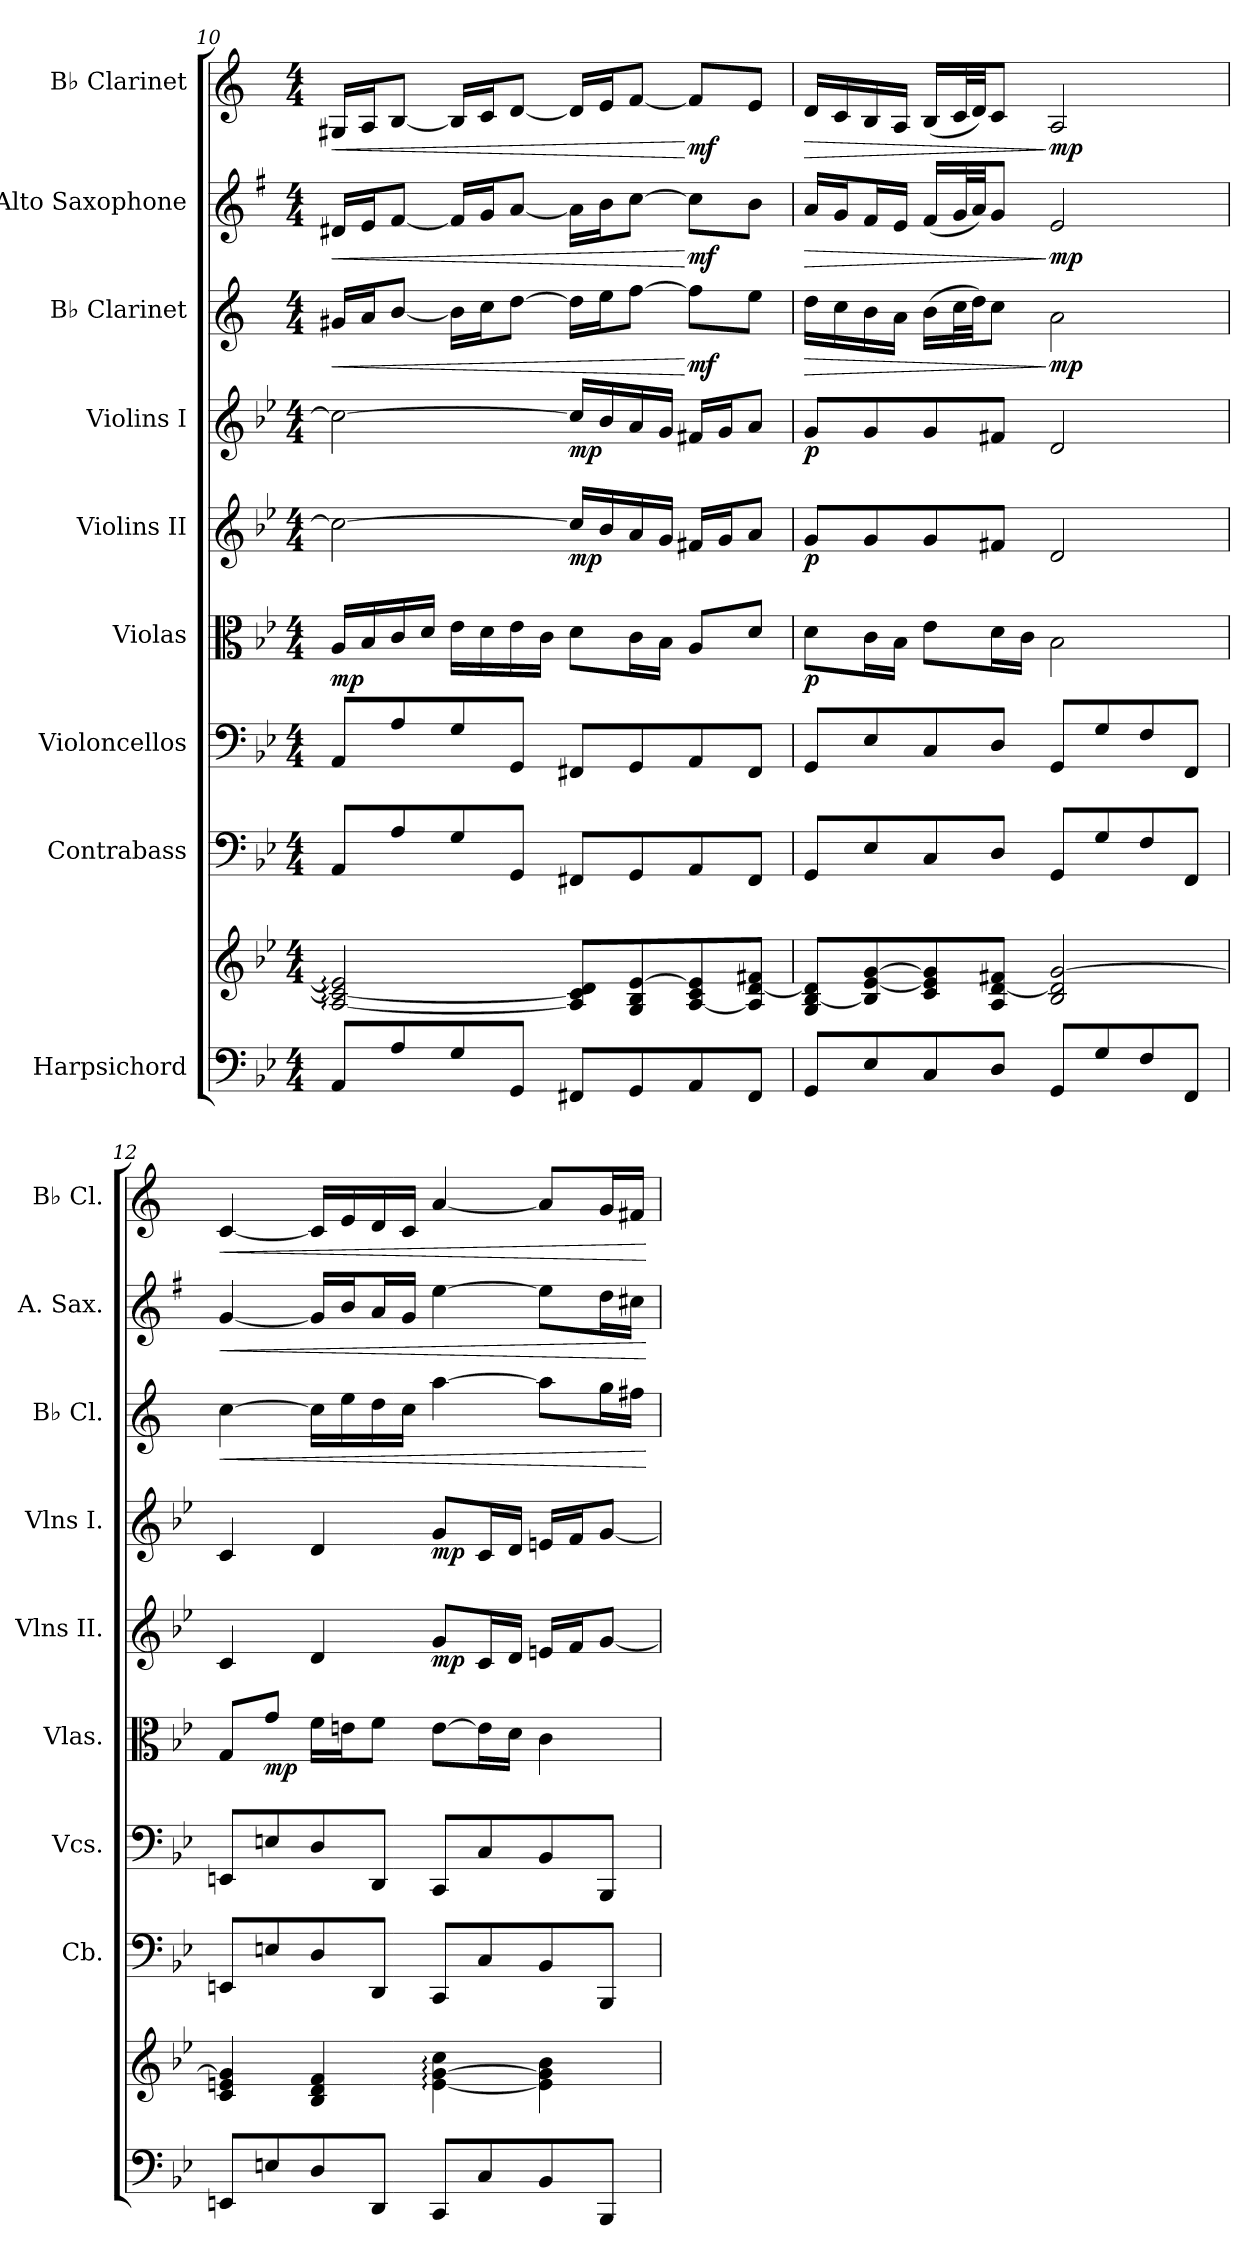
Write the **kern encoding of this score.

**kern	**kern	**kern	**kern	**kern	**dynam	**kern	**dynam	**kern	**dynam	**kern	**dynam	**kern	**dynam	**kern	**dynam
*part9	*part9	*part8	*part7	*part6	*part6	*part5	*part5	*part4	*part4	*part3	*part3	*part2	*part2	*part1	*part1
*staff10	*staff9	*staff8	*staff7	*staff6	*staff6	*staff5	*staff5	*staff4	*staff4	*staff3	*staff3	*staff2	*staff2	*staff1	*staff1
*I"Harpsichord	*	*I"Contrabass	*I"Violoncellos	*I"Violas	*	*I"Violins II	*	*I"Violins I	*	*I"B♭ Clarinet	*	*I"Alto Saxophone	*	*I"B♭ Clarinet	*
*	*	*I'Cb.	*I'Vcs.	*I'Vlas.	*	*I'Vlns II.	*	*I'Vlns I.	*	*I'B♭ Cl.	*	*I'A. Sax.	*	*I'B♭ Cl.	*
*clefF4	*clefG2	*clefF4	*clefF4	*clefC3	*	*clefG2	*	*clefG2	*	*clefG2	*	*clefG2	*	*clefG2	*
*	*	*ITrd7c12	*	*	*	*	*	*	*	*ITrd1c2	*	*ITrd5c9	*	*ITrd1c2	*
*k[b-e-]	*k[b-e-]	*k[b-e-]	*k[b-e-]	*k[b-e-]	*	*k[b-e-]	*	*k[b-e-]	*	*k[b-e-]	*	*k[b-e-]	*	*k[b-e-]	*
*M4/4	*M4/4	*M4/4	*M4/4	*M4/4	*	*M4/4	*	*M4/4	*	*M4/4	*	*M4/4	*	*M4/4	*
=10	=10	=10	=10	=10	=10	=10	=10	=10	=10	=10	=10	=10	=10	=10	=10
!	!	!	!	!	!LO:DY:b	!	!	!	!	!	!LO:HP:b	!	!LO:HP:b	!	!LO:HP:b
8AA/L	[2A/: 2c/_: 2e-/]:	8AAA/L	8AA/L	16A/LL	mp	2cc\_	.	2cc\_	.	16f#X/LL	<	16F#X/LL	<	16F#X/LL	<
.	.	.	.	16B-/	.	.	.	.	.	16g/J	.	16G/J	.	16G/J	.
8A\	.	8AA\	8A\	16c\	.	.	.	.	.	[8a\J	.	[8A/J	.	[8A/J	.
.	.	.	.	16d\JJ	.	.	.	.	.	.	.	.	.	.	.
8G\	.	8GG\	8G\	16e-\LL	.	.	.	.	.	16a\LL]	.	16A/LL]	.	16A/LL]	.
.	.	.	.	16d\	.	.	.	.	.	16b-\J	.	16B-/J	.	16B-/J	.
8GG/J	.	8GGG/J	8GG/J	16e-\	.	.	.	.	.	[8cc\J	.	[8c/J	.	[8c/J	.
.	.	.	.	16c\JJ	.	.	.	.	.	.	.	.	.	.	.
!	!	!	!	!	!	!	!LO:DY:b	!	!LO:DY:b	!	!	!	!	!	!
8FF#X/L	8A/] 8c/] 8d/L	8FFF#X/L	8FF#X/L	8d\L	.	16cc\LL]	mp	16cc\LL]	mp	16cc\LL]	.	16c\LL]	.	16c/LL]	.
.	.	.	.	.	.	16b-\	.	16b-\	.	16dd\J	.	16d\J	.	16d/J	.
8GG/	8G/ 8B-/ [8e-/	8GGG/	8GG/	16c\L	.	16a/	.	16a/	.	[8ee-\J	.	[8e-\J	.	[8e-/J	.
.	.	.	.	16B-/JJ	.	16g/JJ	.	16g/JJ	.	.	.	.	.	.	.
!	!	!	!	!	!	!	!	!	!	!	!LO:DY:n=1:b	!	!LO:DY:n=1:b	!	!LO:DY:n=1:b
8AA/	[8A/ 8c/ 8e-/]	8AAA/	8AA/	8A/L	.	16f#X/LL	.	16f#X/LL	.	8ee-\L]	[ mf	8e-\L]	[ mf	8e-/L]	[ mf
.	.	.	.	.	.	16g/J	.	16g/J	.	.	.	.	.	.	.
8FF#/J	8A/] [8d/ 8f#X/J	8FFF#/J	8FF#/J	8d\J	.	8a/J	.	8a/J	.	8dd\J	.	8d\J	.	8d/J	.
!!LO:LB:g=z
=11	=11	=11	=11	=11	=11	=11	=11	=11	=11	=11	=11	=11	=11	=11	=11
!	!	!	!	!	!LO:DY:b	!	!LO:DY:b	!	!LO:DY:b	!	!LO:HP:b	!	!LO:HP:b	!	!LO:HP:b
8GG/L	8G/ [8B-/ 8d/]L	8GGG/L	8GG/L	8d\L	p	8g/L	p	8g/L	p	16cc\LL	>	16c/LL	>	16c/LL	>
.	.	.	.	.	.	.	.	.	.	16b-\	.	16B-/J	.	16B-/	.
8E-\	8B-/] [8e-/ [8g/	8EE-\	8E-\	16c\L	.	8g/	.	8g/	.	16a\	.	16A/L	.	16A/	.
.	.	.	.	16B-/JJ	.	.	.	.	.	16g/JJ	.	16G/JJ	.	16G/JJ	.
8C/	8c/ 8e-/] 8g/]	8CC/	8C/	8e-\L	.	8g/	.	8g/	.	(16a\LL	.	(16A/LL	.	(16A/LL	.
.	.	.	.	.	.	.	.	.	.	32b-\L	.	32B-/L	.	32B-/L	.
.	.	.	.	.	.	.	.	.	.	32cc\JJ)	.	32c/JJ)	.	32c/JJ)	.
8D\J	8A/ [8d/ 8f#X/J	8DD\J	8D\J	16d\L	.	8f#X/J	.	8f#X/J	.	8b-\J	.	8B-/J	.	8B-/J	.
.	.	.	.	16c\JJ	.	.	.	.	.	.	.	.	.	.	.
!	!	!	!	!	!	!	!	!	!	!	!LO:DY:n=1:b	!	!LO:DY:n=1:b	!	!LO:DY:n=1:b
8GG/L	2B-/ 2d/] [2g/	8GGG/L	8GG/L	2B-\	.	2d/	.	2d/	.	2g\	] mp	2G/	] mp	2G/	] mp
8G\	.	8GG\	8G\	.	.	.	.	.	.	.	.	.	.	.	.
8F\	.	8FF\	8F\	.	.	.	.	.	.	.	.	.	.	.	.
8FF/J	.	8FFF/J	8FF/J	.	.	.	.	.	.	.	.	.	.	.	.
=12	=12	=12	=12	=12	=12	=12	=12	=12	=12	=12	=12	=12	=12	=12	=12
!	!	!	!	!	!	!	!	!	!	!	!LO:HP:b	!	!LO:HP:b	!	!LO:HP:b
8EEn/L	4c/ 4en/ 4g/]	8EEEn/L	8EEn/L	8G/L	.	4c/	.	4c/	.	[4b-\	<	[4B-/	<	[4B-/	<
!	!	!	!	!	!LO:DY:b	!	!	!	!	!	!	!	!	!	!
8En\	.	8EEn\	8En\	8g\J	mp	.	.	.	.	.	.	.	.	.	.
8D\	4B-/ 4d/ 4f/	8DD\	8D\	16f\LL	.	4d/	.	4d/	.	16b-\LL]	.	16B-/LL]	.	16B-/LL]	.
.	.	.	.	16en\J	.	.	.	.	.	16dd\	.	16d/J	.	16d/	.
8DD/J	.	8DDD/J	8DD/J	8f\J	.	.	.	.	.	16cc\	.	16c/L	.	16c/	.
.	.	.	.	.	.	.	.	.	.	16b-\JJ	.	16B-/JJ	.	16B-/JJ	.
!	!	!	!	!	!	!	!LO:DY:b	!	!LO:DY:b	!	!	!	!	!	!
8CC/L	[4e\: [4g\: 4cc\:	8CCC/L	8CC/L	[8e\L	.	8g/L	mp	8g/L	mp	[4gg\	.	[4g\	.	[4g/	.
8C/	.	8CC/	8C/	16e\L]	.	16c/L	.	16c/L	.	.	.	.	.	.	.
.	.	.	.	16d\JJ	.	16d/JJ	.	16d/JJ	.	.	.	.	.	.	.
8BB-/	4e\] 4g\] 4b-\	8BBB-/	8BB-/	4c\	.	16en/LL	.	16en/LL	.	8gg\L]	.	8g\L]	.	8g/L]	.
.	.	.	.	.	.	16f/J	.	16f/J	.	.	.	.	.	.	.
8BBB-/J	.	8BBBB-/J	8BBB-/J	.	.	[8g/J	.	[8g/J	.	16ff\L	.	16f\L	.	16f/L	.
.	.	.	.	.	.	.	.	.	.	16een\JJ	.	16en\JJ	.	16en/JJ	.
.	.	.	.	.	.	.	.	.	.	.	[	.	[	.	[
=	=	=	=	=	=	=	=	=	=	=	=	=	=	=	=
*-	*-	*-	*-	*-	*-	*-	*-	*-	*-	*-	*-	*-	*-	*-	*-
